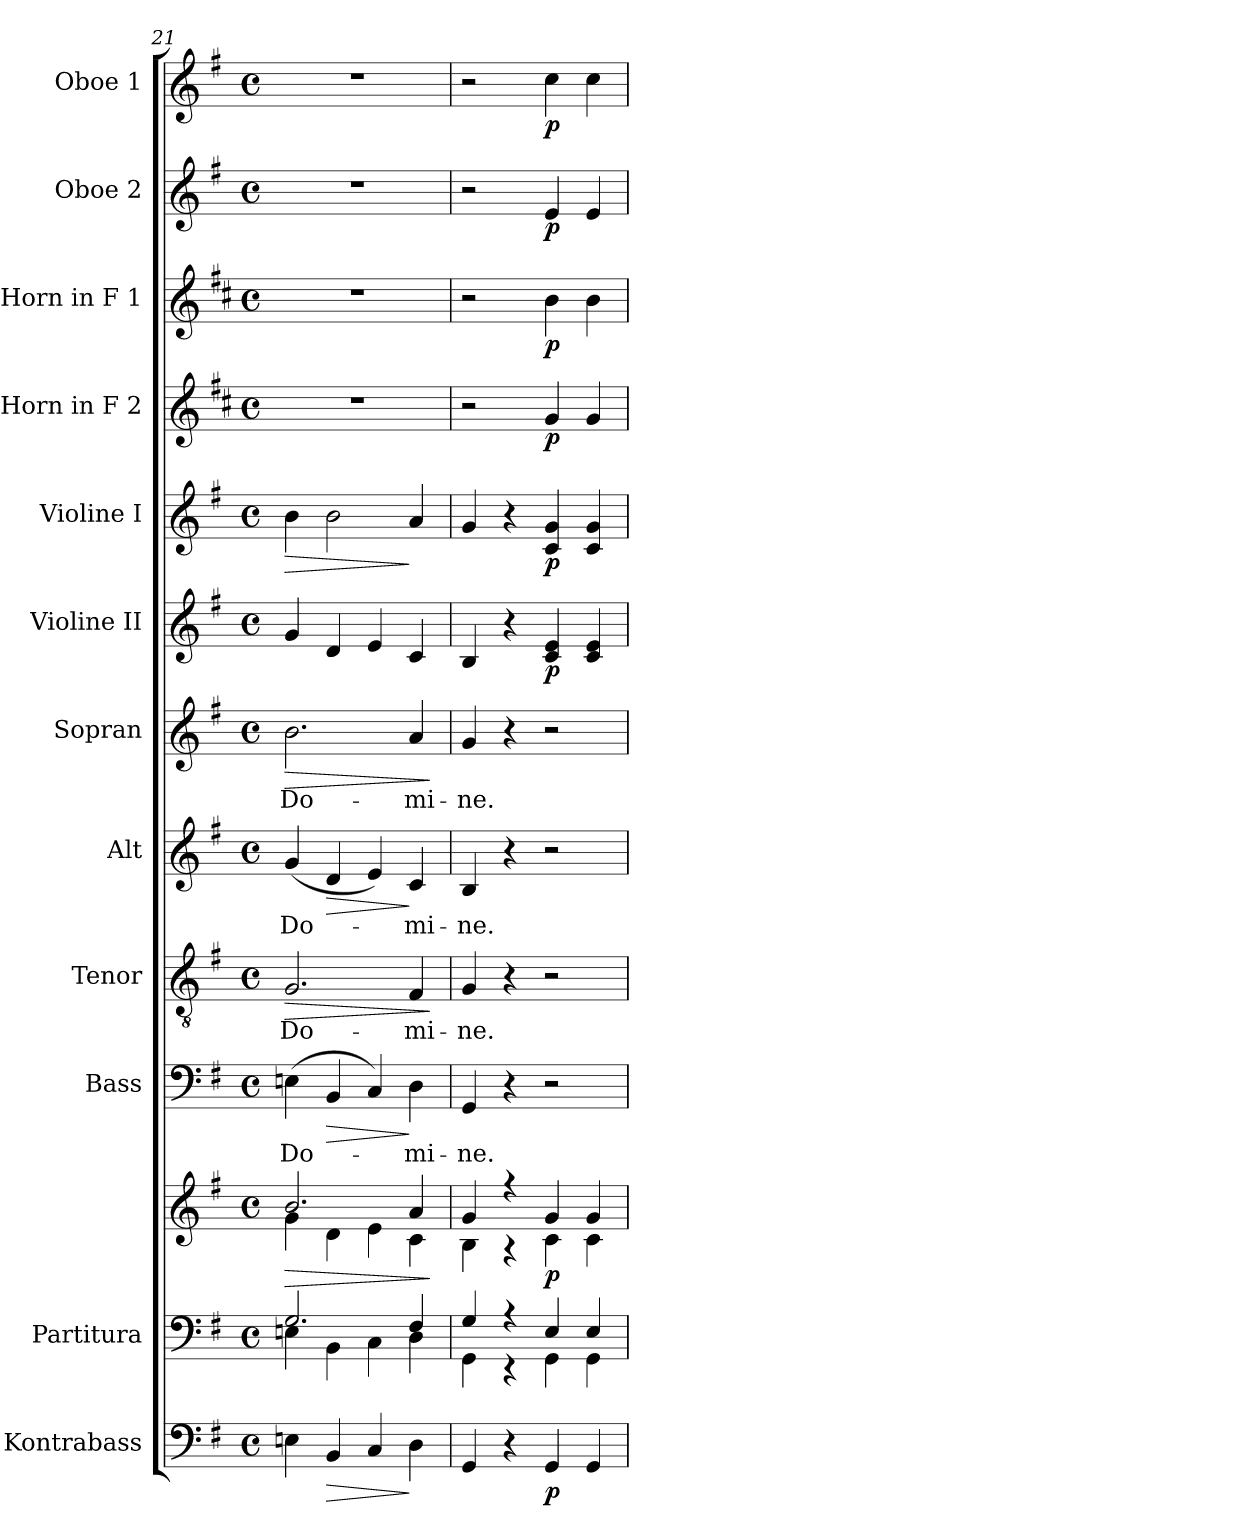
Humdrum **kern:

**kern	**dynam	**kern	**kern	**dynam	**kern	**text	**dynam	**kern	**text	**dynam	**kern	**text	**dynam	**kern	**text	**dynam	**kern	**dynam	**kern	**dynam	**kern	**dynam	**kern	**dynam	**kern	**dynam	**kern	**dynam
*part12	*part12	*part11	*part11	*part11	*part10	*part10	*part10	*part9	*part9	*part9	*part8	*part8	*part8	*part7	*part7	*part7	*part6	*part6	*part5	*part5	*part4	*part4	*part3	*part3	*part2	*part2	*part1	*part1
*staff13	*staff13	*staff12	*staff11	*staff11/12	*staff10	*staff10	*staff10	*staff9	*staff9	*staff9	*staff8	*staff8	*staff8	*staff7	*staff7	*staff7	*staff6	*staff6	*staff5	*staff5	*staff4	*staff4	*staff3	*staff3	*staff2	*staff2	*staff1	*staff1
*I"Kontrabass	*	*I"Partitura	*	*	*I"Bass	*	*	*I"Tenor	*	*	*I"Alt	*	*	*I"Sopran	*	*	*I"Violine II	*	*I"Violine I	*	*I"Horn in F 2	*	*I"Horn in F 1	*	*I"Oboe 2	*	*I"Oboe 1	*
*I'Kb.	*	*	*	*	*I'B.	*	*	*I'T.	*	*	*I'A.	*	*	*I'S.	*	*	*I'Vl. II	*	*I'Vl. I	*	*	*	*	*	*I'Ob. 2	*	*I'Ob. 1	*
*clefF4	*	*clefF4	*clefG2	*	*clefF4	*	*	*clefGv2	*	*	*clefG2	*	*	*clefG2	*	*	*clefG2	*	*clefG2	*	*clefG2	*	*clefG2	*	*clefG2	*	*clefG2	*
*ITrd7c12	*	*	*	*	*	*	*	*	*	*	*	*	*	*	*	*	*	*	*	*	*ITrd4c7	*	*ITrd4c7	*	*	*	*	*
*k[f#]	*	*k[f#]	*k[f#]	*	*k[f#]	*	*	*k[f#]	*	*	*k[f#]	*	*	*k[f#]	*	*	*k[f#]	*	*k[f#]	*	*k[f#]	*	*k[f#]	*	*k[f#]	*	*k[f#]	*
*G:	*	*G:	*G:	*	*G:	*	*	*G:	*	*	*G:	*	*	*G:	*	*	*G:	*	*G:	*	*G:	*	*G:	*	*G:	*	*G:	*
*M4/4	*	*M4/4	*M4/4	*	*M4/4	*	*	*M4/4	*	*	*M4/4	*	*	*M4/4	*	*	*M4/4	*	*M4/4	*	*M4/4	*	*M4/4	*	*M4/4	*	*M4/4	*
*met(c)	*	*met(c)	*met(c)	*	*met(c)	*	*	*met(c)	*	*	*met(c)	*	*	*met(c)	*	*	*met(c)	*	*met(c)	*	*met(c)	*	*met(c)	*	*met(c)	*	*met(c)	*
=21	=21	=21	=21	=21	=21	=21	=21	=21	=21	=21	=21	=21	=21	=21	=21	=21	=21	=21	=21	=21	=21	=21	=21	=21	=21	=21	=21	=21
*	*	*^	*	*	*	*	*	*	*	*	*	*	*	*	*	*	*	*	*	*	*	*	*	*	*	*	*	*
!	!	!	!	!	!LO:HP:b	!	!LO:LY:b	!	!	!LO:LY:b	!LO:HP:b	!	!LO:LY:b	!	!	!LO:LY:b	!LO:HP:b	!	!	!	!LO:HP:b	!	!	!	!	!	!	!	!
*	*	*	*	*^	*	*	*	*	*	*	*	*	*	*	*	*	*	*	*	*	*	*	*	*	*	*	*	*	*
4EEn\	.	2.G/	4En\	2.b/	4g\	>	(>4En\	Do-	.	2.G/	Do-	>	(<4g/	Do-	.	2.b\	Do-	>	4g/	.	4b\	>	1r	.	1r	.	1r	.	1r	.
!	!LO:HP:b	!	!	!	!	!	!	!	!LO:HP:b	!	!	!	!	!	!LO:HP:b	!	!	!	!	!	!	!	!	!	!	!	!	!	!	!
4BBB/	>	.	4BB\	.	4d\	.	4BB/	.	>	.	.	.	4d/	.	>	.	.	.	4d/	.	2b\	.	.	.	.	.	.	.	.	.
4CC/	.	.	4C\	.	4e\	.	4C/)	.	.	.	.	.	4e/)	.	.	.	.	.	4e/	.	.	.	.	.	.	.	.	.	.	.
!	!	!	!	!	!	!	!	!LO:LY:b	!	!	!LO:LY:b	!	!	!LO:LY:b	!	!	!LO:LY:b	!	!	!	!	!	!	!	!	!	!	!	!	!
4DD\	]	4F#/	4D\	4a/	4c\	.	4D\	-mi-	]	4F#/	-mi-	.	4c/	-mi-	]	4a/	-mi-	.	4c/	.	4a/	]	.	.	.	.	.	.	.	.
*	*	*v	*v	*	*	*	*	*	*	*	*	*	*	*	*	*	*	*	*	*	*	*	*	*	*	*	*	*	*	*
*	*	*	*v	*v	*	*	*	*	*	*	*	*	*	*	*	*	*	*	*	*	*	*	*	*	*	*	*	*	*
.	.	.	.	]	.	.	.	.	.	]	.	.	.	.	.	]	.	.	.	.	.	.	.	.	.	.	.	.
=22	=22	=22	=22	=22	=22	=22	=22	=22	=22	=22	=22	=22	=22	=22	=22	=22	=22	=22	=22	=22	=22	=22	=22	=22	=22	=22	=22	=22
*	*	*^	*^	*	*	*	*	*	*	*	*	*	*	*	*	*	*	*	*	*	*	*	*	*	*	*	*	*
!	!	!	!	!	!	!	!	!LO:LY:b	!	!	!LO:LY:b	!	!	!LO:LY:b	!	!	!LO:LY:b	!	!	!	!	!	!	!	!	!	!	!	!	!
4GGG/	.	4G/	4GG\	4g/	4B\	.	4GG/	-ne.	.	4G/	-ne.	.	4B/	-ne.	.	4g/	-ne.	.	4B/	.	4g/	.	2r	.	2r	.	2r	.	2r	.
4r	.	4r	4r	4r	4r	.	4r	.	.	4r	.	.	4r	.	.	4r	.	.	4r	.	4r	.	.	.	.	.	.	.	.	.
!	!LO:DY:b	!	!	!	!	!LO:DY:b	!	!	!	!	!	!	!	!	!	!	!	!	!	!LO:DY:b	!	!LO:DY:b	!	!LO:DY:b	!	!LO:DY:b	!	!LO:DY:b	!	!LO:DY:b
4GGG/	p	4E/	4GG\	4g/	4c\	p	2r	.	.	2r	.	.	2r	.	.	2r	.	.	4c/ 4e/	p	4c/ 4g/	p	4c/	p	4e\	p	4e/	p	4cc\	p
4GGG/	.	4E/	4GG\	4g/	4c\	.	.	.	.	.	.	.	.	.	.	.	.	.	4c/ 4e/	.	4c/ 4g/	.	4c/	.	4e\	.	4e/	.	4cc\	.
*	*	*v	*v	*	*	*	*	*	*	*	*	*	*	*	*	*	*	*	*	*	*	*	*	*	*	*	*	*	*	*
*	*	*	*v	*v	*	*	*	*	*	*	*	*	*	*	*	*	*	*	*	*	*	*	*	*	*	*	*	*	*
=	=	=	=	=	=	=	=	=	=	=	=	=	=	=	=	=	=	=	=	=	=	=	=	=	=	=	=	=
*-	*-	*-	*-	*-	*-	*-	*-	*-	*-	*-	*-	*-	*-	*-	*-	*-	*-	*-	*-	*-	*-	*-	*-	*-	*-	*-	*-	*-
